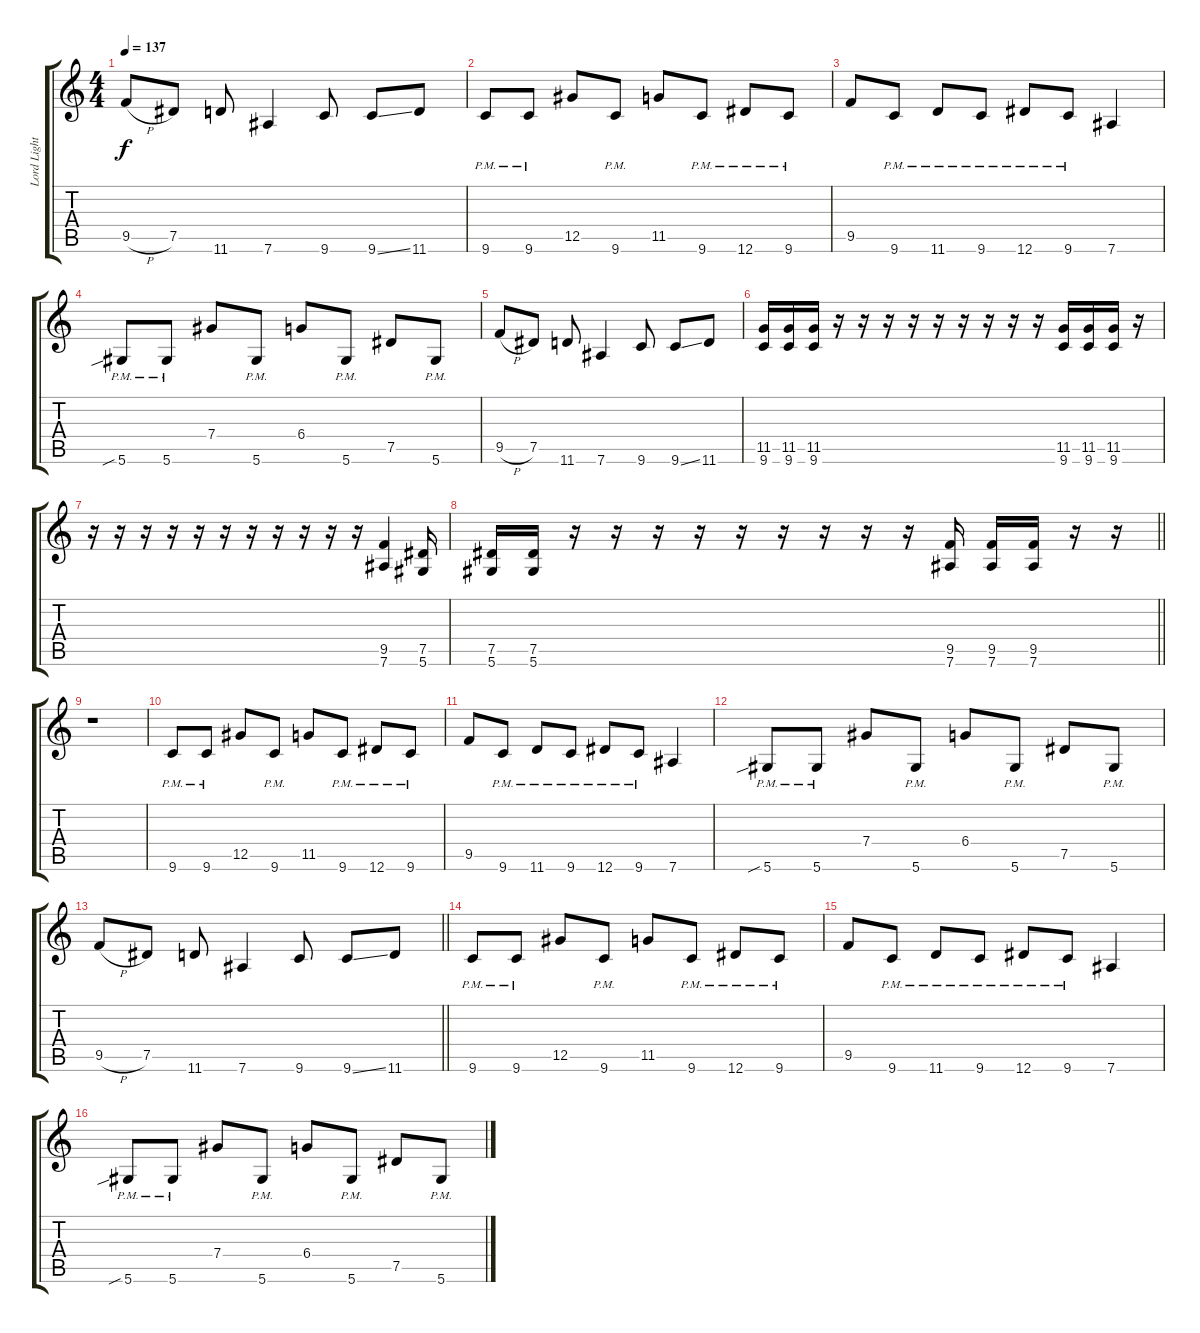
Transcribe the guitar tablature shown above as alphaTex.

\track ("Lord Lightbringer" "Lord Light") {instrument distortionguitar}
\staff {score tabs}
\tuning (Eb4 Bb3 Gb3 Db3 Ab2 Eb2) {hide}
\ts (4 4)
\tempo 137
\clef g2
\ks c
9.5{h}.8{dy f} 7.5.8 11.6.8 7.6.4 9.6.8 9.6{ss}.8 11.6.8 |
9.6{pm}.8 9.6{pm}.8 12.5.8 9.6{pm}.8 11.5.8 9.6{pm}.8 12.6{pm}.8 9.6{pm}.8 |
9.5.8 9.6{pm}.8 11.6{pm}.8 9.6{pm}.8 12.6{pm}.8 9.6{pm}.8 7.6.4 |
5.6{sib pm}.8 5.6{pm}.8 7.4.8 5.6{pm}.8 6.4.8 5.6{pm}.8 7.5.8 5.6{pm}.8 |
9.5{h}.8 7.5.8 11.6.8 7.6.4 9.6.8 9.6{ss}.8 11.6.8 |
(11.5 9.6).16 (11.5 9.6).16 (11.5 9.6).16 r.16 r.16 r.16 r.16 r.16 r.16 r.16 r.16 r.16 (11.5 9.6).16 (11.5 9.6).16 (11.5 9.6).16 r.16 |
r.16 r.16 r.16 r.16 r.16 r.16 r.16 r.16 r.16 r.16 r.16 (9.5 7.6).4 (7.5 5.6).16 |
\barLineRight lightlight
(7.5 5.6).16 (7.5 5.6).16 r.16 r.16 r.16 r.16 r.16 r.16 r.16 r.16 r.16 (9.5 7.6).16 (9.5 7.6).16 (9.5 7.6).16 r.16 r.16 |
r.1 |
9.6{pm}.8 9.6{pm}.8 12.5.8 9.6{pm}.8 11.5.8 9.6{pm}.8 12.6{pm}.8 9.6{pm}.8 |
9.5.8 9.6{pm}.8 11.6{pm}.8 9.6{pm}.8 12.6{pm}.8 9.6{pm}.8 7.6.4 |
5.6{sib pm}.8 5.6{pm}.8 7.4.8 5.6{pm}.8 6.4.8 5.6{pm}.8 7.5.8 5.6{pm}.8 |
\barLineRight lightlight
9.5{h}.8 7.5.8 11.6.8 7.6.4 9.6.8 9.6{ss}.8 11.6.8 |
9.6{pm}.8 9.6{pm}.8 12.5.8 9.6{pm}.8 11.5.8 9.6{pm}.8 12.6{pm}.8 9.6{pm}.8 |
9.5.8 9.6{pm}.8 11.6{pm}.8 9.6{pm}.8 12.6{pm}.8 9.6{pm}.8 7.6.4 |
5.6{sib pm}.8 5.6{pm}.8 7.4.8 5.6{pm}.8 6.4.8 5.6{pm}.8 7.5.8 5.6{pm}.8
